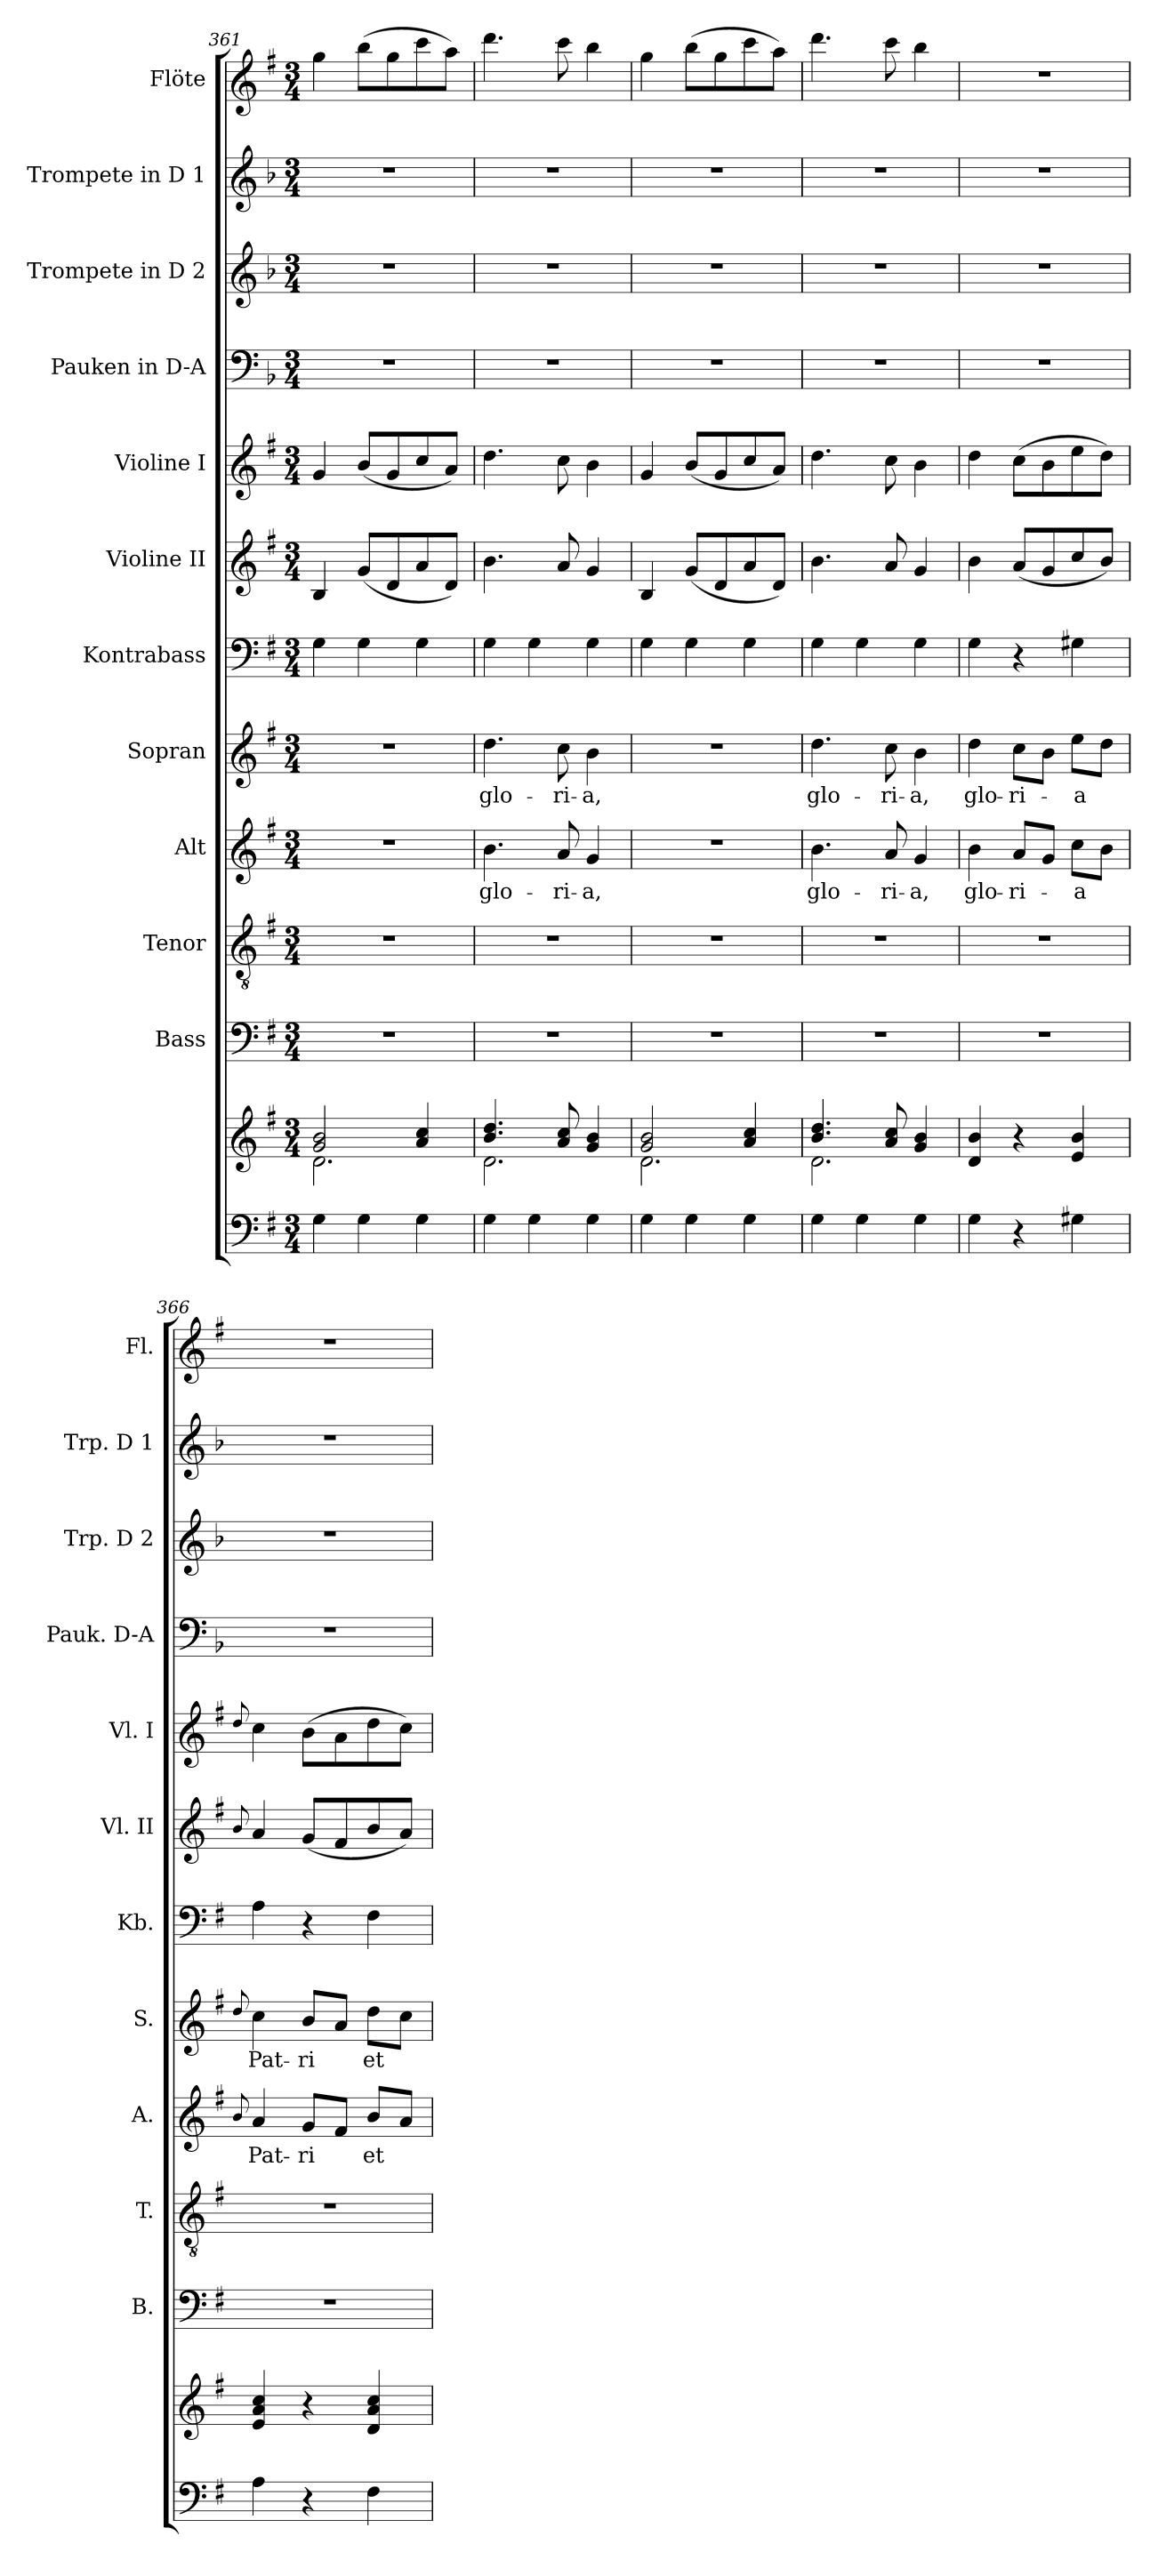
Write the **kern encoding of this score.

**kern	**kern	**kern	**kern	**kern	**text	**kern	**text	**kern	**kern	**kern	**kern	**kern	**kern	**kern
*part12	*part12	*part11	*part10	*part9	*part9	*part8	*part8	*part7	*part6	*part5	*part4	*part3	*part2	*part1
*staff13	*staff12	*staff11	*staff10	*staff9	*staff9	*staff8	*staff8	*staff7	*staff6	*staff5	*staff4	*staff3	*staff2	*staff1
*	*	*I"Bass	*I"Tenor	*I"Alt	*	*I"Sopran	*	*I"Kontrabass	*I"Violine II	*I"Violine I	*I"Pauken in D-A	*I"Trompete in D 2	*I"Trompete in D 1	*I"Flöte
*	*	*I'B.	*I'T.	*I'A.	*	*I'S.	*	*I'Kb.	*I'Vl. II	*I'Vl. I	*I'Pauk. D-A	*I'Trp. D 2	*I'Trp. D 1	*I'Fl.
*clefF4	*clefG2	*clefF4	*clefGv2	*clefG2	*	*clefG2	*	*clefF4	*clefG2	*clefG2	*clefF4	*clefG2	*clefG2	*clefG2
*	*	*	*	*	*	*	*	*ITrd7c12	*	*	*ITrd-1c-2	*ITrd-1c-2	*ITrd-1c-2	*
*k[f#]	*k[f#]	*k[f#]	*k[f#]	*k[f#]	*	*k[f#]	*	*k[f#]	*k[f#]	*k[f#]	*k[f#]	*k[f#]	*k[f#]	*k[f#]
*G:	*G:	*G:	*G:	*G:	*	*G:	*	*G:	*G:	*G:	*G:	*G:	*G:	*G:
*M3/4	*M3/4	*M3/4	*M3/4	*M3/4	*	*M3/4	*	*M3/4	*M3/4	*M3/4	*M3/4	*M3/4	*M3/4	*M3/4
=361	=361	=361	=361	=361	=361	=361	=361	=361	=361	=361	=361	=361	=361	=361
*	*^	*	*	*	*	*	*	*	*	*	*	*	*	*
4G\	2g/ 2b/	2.d\	2.r	2.r	2.r	.	2.r	.	4GG\	4B/	4g/	2.r	2.r	2.r	4gg\
4G\	.	.	.	.	.	.	.	.	4GG\	(<8g/L	(<8b/L	.	.	.	(>8bb\L
.	.	.	.	.	.	.	.	.	.	8d/	8g/	.	.	.	8gg\
4G\	4a/ 4cc/	.	.	.	.	.	.	.	4GG\	8a/	8cc/	.	.	.	8ccc\
.	.	.	.	.	.	.	.	.	.	8d/J)	8a/J)	.	.	.	8aa\J)
!!LO:PB:g=z
=362	=362	=362	=362	=362	=362	=362	=362	=362	=362	=362	=362	=362	=362	=362	=362
!	!	!	!	!	!	!LO:LY:b	!	!LO:LY:b	!	!	!	!	!	!	!
4G\	4.b/ 4.dd/	2.d\	2.r	2.r	4.b\	glo-	4.dd\	glo-	4GG\	4.b\	4.dd\	2.r	2.r	2.r	4.ddd\
4G\	.	.	.	.	.	.	.	.	4GG\	.	.	.	.	.	.
!	!	!	!	!	!	!LO:LY:b	!	!LO:LY:b	!	!	!	!	!	!	!
.	8a/ 8cc/	.	.	.	8a/	-ri-	8cc\	-ri-	.	8a/	8cc\	.	.	.	8ccc\
!	!	!	!	!	!	!LO:LY:b	!	!LO:LY:b	!	!	!	!	!	!	!
4G\	4g/ 4b/	.	.	.	4g/	-a,	4b\	-a,	4GG\	4g/	4b\	.	.	.	4bb\
=363	=363	=363	=363	=363	=363	=363	=363	=363	=363	=363	=363	=363	=363	=363	=363
4G\	2g/ 2b/	2.d\	2.r	2.r	2.r	.	2.r	.	4GG\	4B/	4g/	2.r	2.r	2.r	4gg\
4G\	.	.	.	.	.	.	.	.	4GG\	(<8g/L	(<8b/L	.	.	.	(>8bb\L
.	.	.	.	.	.	.	.	.	.	8d/	8g/	.	.	.	8gg\
4G\	4a/ 4cc/	.	.	.	.	.	.	.	4GG\	8a/	8cc/	.	.	.	8ccc\
.	.	.	.	.	.	.	.	.	.	8d/J)	8a/J)	.	.	.	8aa\J)
=364	=364	=364	=364	=364	=364	=364	=364	=364	=364	=364	=364	=364	=364	=364	=364
!	!	!	!	!	!	!LO:LY:b	!	!LO:LY:b	!	!	!	!	!	!	!
4G\	4.b/ 4.dd/	2.d\	2.r	2.r	4.b\	glo-	4.dd\	glo-	4GG\	4.b\	4.dd\	2.r	2.r	2.r	4.ddd\
4G\	.	.	.	.	.	.	.	.	4GG\	.	.	.	.	.	.
!	!	!	!	!	!	!LO:LY:b	!	!LO:LY:b	!	!	!	!	!	!	!
.	8a/ 8cc/	.	.	.	8a/	-ri-	8cc\	-ri-	.	8a/	8cc\	.	.	.	8ccc\
!	!	!	!	!	!	!LO:LY:b	!	!LO:LY:b	!	!	!	!	!	!	!
4G\	4g/ 4b/	.	.	.	4g/	-a,	4b\	-a,	4GG\	4g/	4b\	.	.	.	4bb\
*	*v	*v	*	*	*	*	*	*	*	*	*	*	*	*	*
=365	=365	=365	=365	=365	=365	=365	=365	=365	=365	=365	=365	=365	=365	=365
!	!	!	!	!	!LO:LY:b	!	!LO:LY:b	!	!	!	!	!	!	!
4G\	4d/ 4b/	2.r	2.r	4b\	glo-	4dd\	glo-	4GG\	4b\	4dd\	2.r	2.r	2.r	2.r
!	!	!	!	!	!LO:LY:b	!	!LO:LY:b	!	!	!	!	!	!	!
4r	4r	.	.	8a/L	-ri-	8cc\L	-ri-	4r	(<8a/L	(>8cc\L	.	.	.	.
.	.	.	.	8g/J	.	8b\J	.	.	8g/	8b\	.	.	.	.
!	!	!	!	!	!LO:LY:b	!	!LO:LY:b	!	!	!	!	!	!	!
4G#X\	4e/ 4b/	.	.	8cc\L	-a	8ee\L	-a	4GG#X\	8cc/	8ee\	.	.	.	.
.	.	.	.	8b\J	.	8dd\J	.	.	8b/J)	8dd\J)	.	.	.	.
=366	=366	=366	=366	=366	=366	=366	=366	=366	=366	=366	=366	=366	=366	=366
.	.	.	.	8qqb/	.	8qqdd/	.	.	8qqb/	8qqdd/	.	.	.	.
!	!	!	!	!	!LO:LY:b	!	!LO:LY:b	!	!	!	!	!	!	!
4A\	4e/ 4a/ 4cc/	2.r	2.r	4a/	Pat-	4cc\	Pat-	4AA\	4a/	4cc\	2.r	2.r	2.r	2.r
!	!	!	!	!	!LO:LY:b	!	!LO:LY:b	!	!	!	!	!	!	!
4r	4r	.	.	8g/L	-ri	8b/L	-ri	4r	(<8g/L	(>8b\L	.	.	.	.
.	.	.	.	8f#/J	.	8a/J	.	.	8f#/	8a\	.	.	.	.
!	!	!	!	!	!LO:LY:b	!	!LO:LY:b	!	!	!	!	!	!	!
4F#\	4d/ 4a/ 4cc/	.	.	8b/L	et	8dd\L	et	4FF#\	8b/	8dd\	.	.	.	.
.	.	.	.	8a/J	.	8cc\J	.	.	8a/J)	8cc\J)	.	.	.	.
=	=	=	=	=	=	=	=	=	=	=	=	=	=	=
*-	*-	*-	*-	*-	*-	*-	*-	*-	*-	*-	*-	*-	*-	*-
